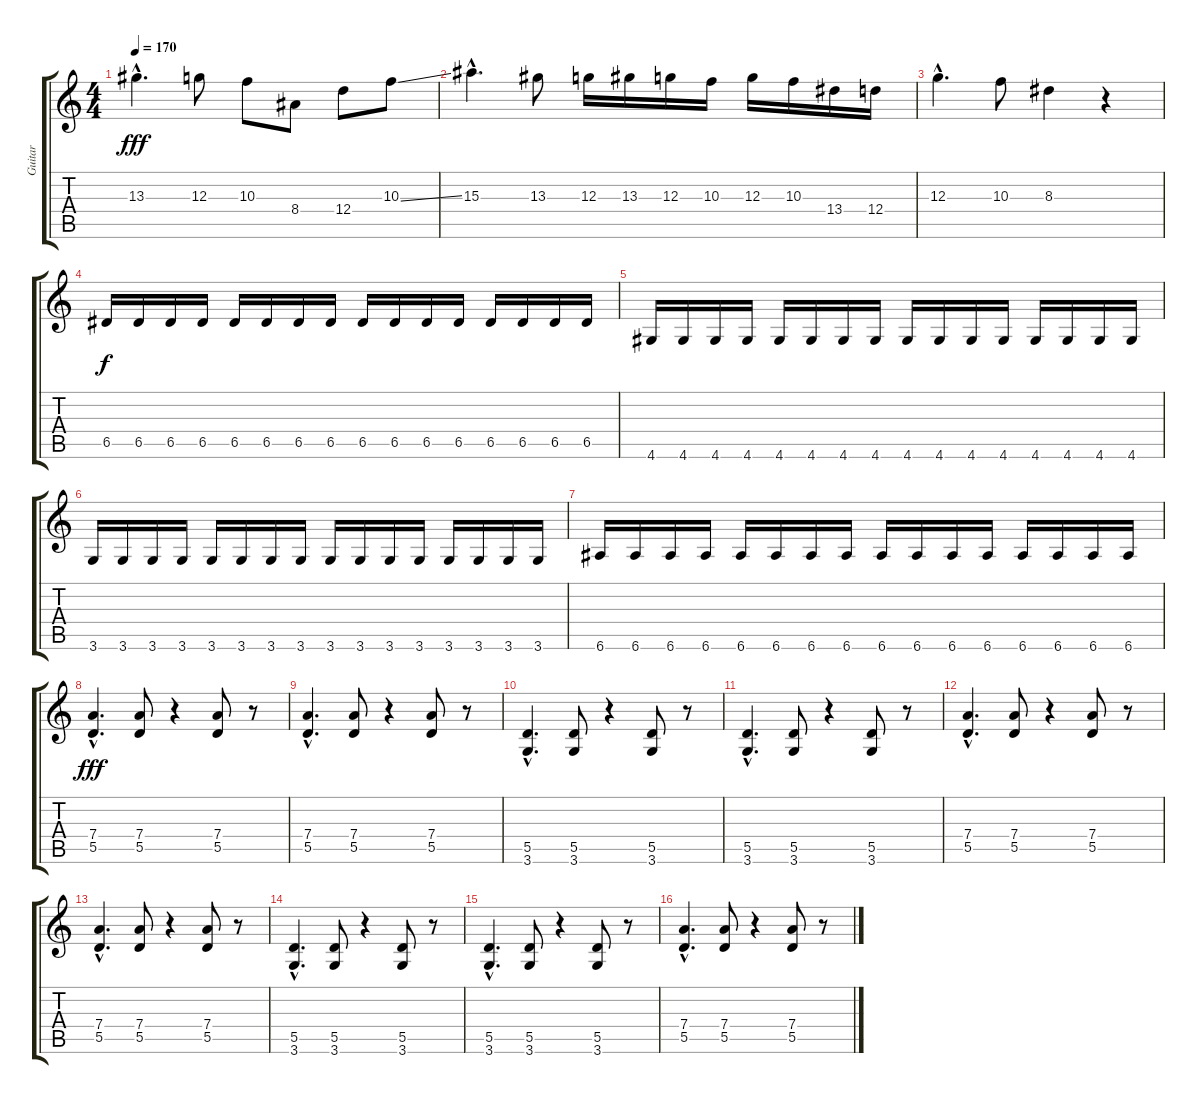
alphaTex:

\track ("Guitar" "Guitar") {instrument distortionguitar}
\staff {score tabs}
\tuning (E4 B3 G3 D3 A2 E2) {hide}
\ts (4 4)
\tempo 170
\clef g2
\ks c
13.3{hac}.4{d dy fff} 12.3.8 10.3.8 8.4.8 12.4.8 10.3{ss}.8 |
15.3{hac}.4{d} 13.3.8 12.3.16 13.3.16 12.3.16 10.3.16 12.3.16 10.3.16 13.4.16 12.4.16 |
12.3{hac}.4{d} 10.3.8 8.3.4 r.4 |
6.5.16{dy f} 6.5.16 6.5.16 6.5.16 6.5.16 6.5.16 6.5.16 6.5.16 6.5.16 6.5.16 6.5.16 6.5.16 6.5.16 6.5.16 6.5.16 6.5.16 |
4.6.16 4.6.16 4.6.16 4.6.16 4.6.16 4.6.16 4.6.16 4.6.16 4.6.16 4.6.16 4.6.16 4.6.16 4.6.16 4.6.16 4.6.16 4.6.16 |
3.6.16 3.6.16 3.6.16 3.6.16 3.6.16 3.6.16 3.6.16 3.6.16 3.6.16 3.6.16 3.6.16 3.6.16 3.6.16 3.6.16 3.6.16 3.6.16 |
6.6.16 6.6.16 6.6.16 6.6.16 6.6.16 6.6.16 6.6.16 6.6.16 6.6.16 6.6.16 6.6.16 6.6.16 6.6.16 6.6.16 6.6.16 6.6.16 |
(7.4{hac} 5.5{hac}).4{d dy fff} (7.4 5.5).8 r.4 (7.4 5.5).8 r.8 |
(7.4{hac} 5.5{hac}).4{d} (7.4 5.5).8 r.4 (7.4 5.5).8 r.8 |
(5.5{hac} 3.6{hac}).4{d} (5.5 3.6).8 r.4 (5.5 3.6).8 r.8 |
(5.5{hac} 3.6{hac}).4{d} (5.5 3.6).8 r.4 (5.5 3.6).8 r.8 |
(7.4{hac} 5.5{hac}).4{d} (7.4 5.5).8 r.4 (7.4 5.5).8 r.8 |
(7.4{hac} 5.5{hac}).4{d} (7.4 5.5).8 r.4 (7.4 5.5).8 r.8 |
(5.5{hac} 3.6{hac}).4{d} (5.5 3.6).8 r.4 (5.5 3.6).8 r.8 |
(5.5{hac} 3.6{hac}).4{d} (5.5 3.6).8 r.4 (5.5 3.6).8 r.8 |
(7.4{hac} 5.5{hac}).4{d} (7.4 5.5).8 r.4 (7.4 5.5).8 r.8
